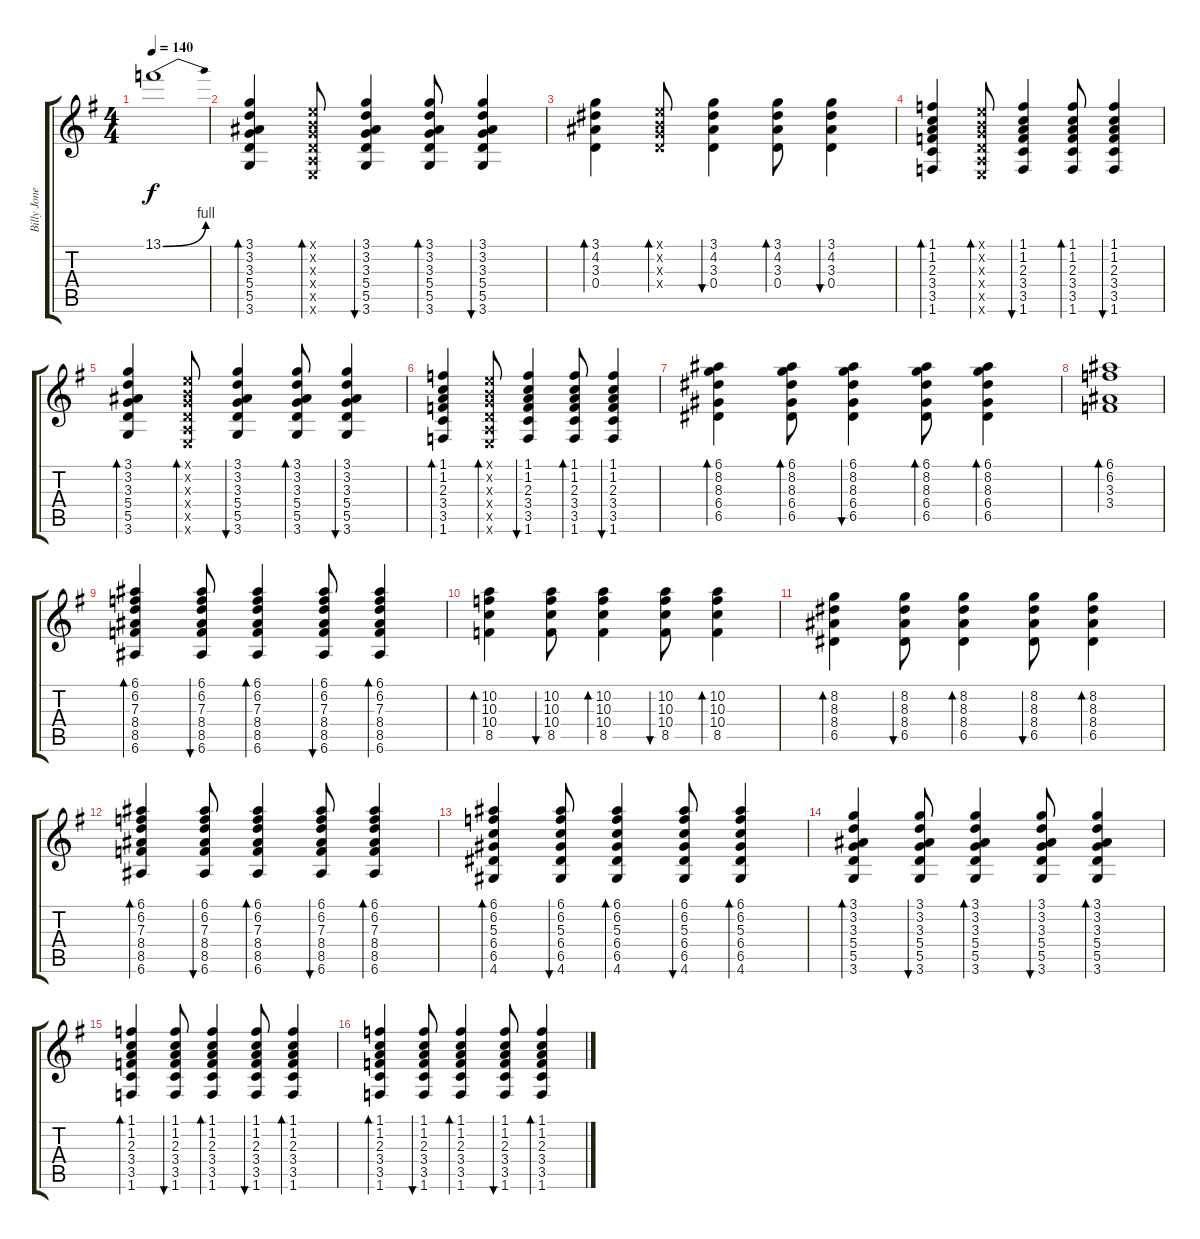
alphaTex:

\track ("Billy Jones Guitar" "Billy Jone") {instrument overdrivenguitar}
\staff {score tabs}
\tuning (E4 B3 G3 D3 A2 E2) {hide}
\ts (4 4)
\tempo 140
\clef g2
\ks g
13.1{be (bend 0 0 60 4)}.1{dy f volume 11 instrument overdrivenguitar} |
(3.1 3.2 3.3 5.4 5.5 3.6).4{bd 60 volume 10 instrument electricguitarclean} (0.1{x} 0.2{x} 0.3{x} 0.4{x} 0.5{x} 0.6{x}).8{bd 30} (3.1 3.2 3.3 5.4 5.5 3.6).4{bu 30} (3.1 3.2 3.3 5.4 5.5 3.6).8{bd 30} (3.1 3.2 3.3 5.4 5.5 3.6).4{bu 30} |
(3.1 4.2 3.3 0.4).4{bd 120} (0.1{x} 0.2{x} 0.3{x} 0.4{x}).8{bd 60} (3.1 4.2 3.3 0.4).4{bu 60} (3.1 4.2 3.3 0.4).8{bd 60} (3.1 4.2 3.3 0.4).4{bu 60} |
(1.1 1.2 2.3 3.4 3.5 1.6).4{bd 120} (0.1{x} 0.2{x} 0.3{x} 0.4{x} 0.5{x} 0.6{x}).8{bd 60} (1.1 1.2 2.3 3.4 3.5 1.6).4{bu 60} (1.1 1.2 2.3 3.4 3.5 1.6).8{bd 60} (1.1 1.2 2.3 3.4 3.5 1.6).4{bu 60} |
(3.1 3.2 3.3 5.4 5.5 3.6).4{bd 60} (0.1{x} 0.2{x} 0.3{x} 0.4{x} 0.5{x} 0.6{x}).8{bd 30} (3.1 3.2 3.3 5.4 5.5 3.6).4{bu 30} (3.1 3.2 3.3 5.4 5.5 3.6).8{bd 30} (3.1 3.2 3.3 5.4 5.5 3.6).4{bu 30} |
(1.1 1.2 2.3 3.4 3.5 1.6).4{bd 120} (0.1{x} 0.2{x} 0.3{x} 0.4{x} 0.5{x} 0.6{x}).8{bd 60} (1.1 1.2 2.3 3.4 3.5 1.6).4{bu 60} (1.1 1.2 2.3 3.4 3.5 1.6).8{bd 60} (1.1 1.2 2.3 3.4 3.5 1.6).4{bu 60} |
(6.1 8.2 8.3 6.4 6.5).4{bd 120} (6.1 8.2 8.3 6.4 6.5).8{bd 60} (6.1 8.2 8.3 6.4 6.5).4{bu 60} (6.1 8.2 8.3 6.4 6.5).8{bd 60} (6.1 8.2 8.3 6.4 6.5).4{bd 60} |
(6.1 6.2 3.3 3.4).1{bd 480} |
(6.1 6.2 7.3 8.4 8.5 6.6).4{bd 60} (6.1 6.2 7.3 8.4 8.5 6.6).8{bu 60} (6.1 6.2 7.3 8.4 8.5 6.6).4{bd 60} (6.1 6.2 7.3 8.4 8.5 6.6).8{bu 60} (6.1 6.2 7.3 8.4 8.5 6.6).4{bd 60} |
(10.2 10.3 10.4 8.5).4{bd 30} (10.2 10.3 10.4 8.5).8{bu 60} (10.2 10.3 10.4 8.5).4{bd 60} (10.2 10.3 10.4 8.5).8{bu 60} (10.2 10.3 10.4 8.5).4{bd 60} |
(8.2 8.3 8.4 6.5).4{bd 60} (8.2 8.3 8.4 6.5).8{bu 60} (8.2 8.3 8.4 6.5).4{bd 60} (8.2 8.3 8.4 6.5).8{bu 60} (8.2 8.3 8.4 6.5).4{bd 60} |
(6.1 6.2 7.3 8.4 8.5 6.6).4{bd 60} (6.1 6.2 7.3 8.4 8.5 6.6).8{bu 60} (6.1 6.2 7.3 8.4 8.5 6.6).4{bd 60} (6.1 6.2 7.3 8.4 8.5 6.6).8{bu 60} (6.1 6.2 7.3 8.4 8.5 6.6).4{bd 60} |
(6.1 6.2 5.3 6.4 6.5 4.6).4{bd 60} (6.1 6.2 5.3 6.4 6.5 4.6).8{bu 60} (6.1 6.2 5.3 6.4 6.5 4.6).4{bd 60} (6.1 6.2 5.3 6.4 6.5 4.6).8{bu 60} (6.1 6.2 5.3 6.4 6.5 4.6).4{bd 60} |
(3.1 3.2 3.3 5.4 5.5 3.6).4{bd 60} (3.1 3.2 3.3 5.4 5.5 3.6).8{bu 60} (3.1 3.2 3.3 5.4 5.5 3.6).4{bd 60} (3.1 3.2 3.3 5.4 5.5 3.6).8{bu 60} (3.1 3.2 3.3 5.4 5.5 3.6).4{bd 60} |
(1.1 1.2 2.3 3.4 3.5 1.6).4{bd 60} (1.1 1.2 2.3 3.4 3.5 1.6).8{bu 60} (1.1 1.2 2.3 3.4 3.5 1.6).4{bd 60} (1.1 1.2 2.3 3.4 3.5 1.6).8{bu 60} (1.1 1.2 2.3 3.4 3.5 1.6).4{bd 60} |
(1.1 1.2 2.3 3.4 3.5 1.6).4{bd 60} (1.1 1.2 2.3 3.4 3.5 1.6).8{bu 60} (1.1 1.2 2.3 3.4 3.5 1.6).4{bd 60} (1.1 1.2 2.3 3.4 3.5 1.6).8{bu 60} (1.1 1.2 2.3 3.4 3.5 1.6).4{bd 60}
